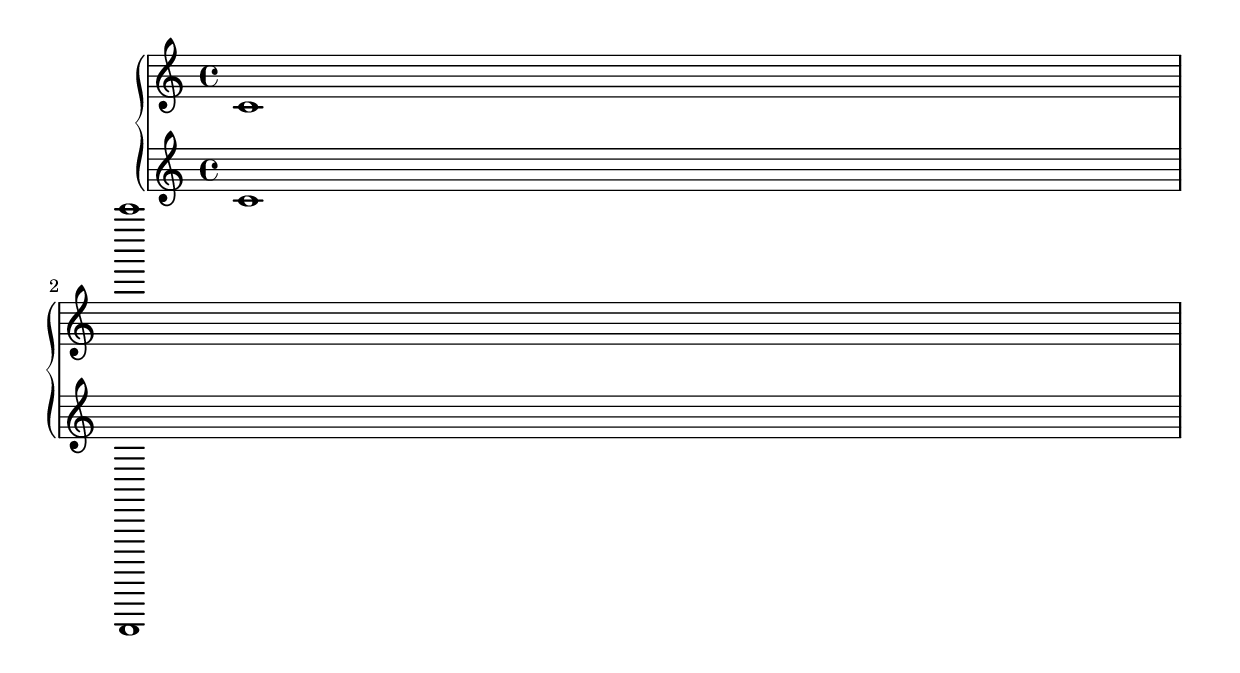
\version "1.3.146"



\score {
\notes <
	\context GrandStaff < {
	   c'1 \break  c'''''1 
	}
	    { c'1 \break c,,,,1}
	>

>

\paper{
  \translator{\StaffContext
    VerticalAlignment \override #'threshold = #'(7 . 12)
  }
}

}
